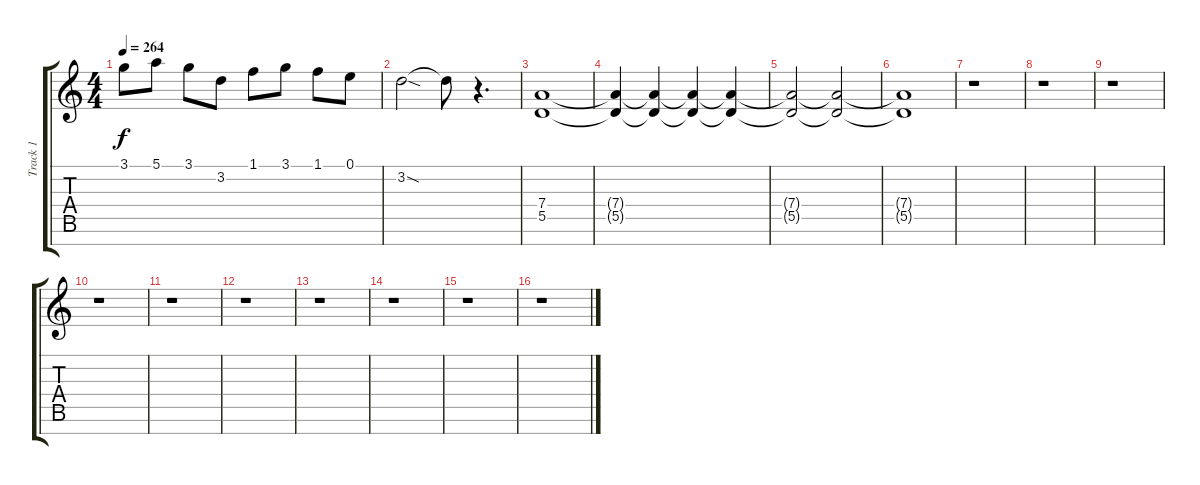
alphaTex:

\track ("Track 1" "Track 1") {instrument distortionguitar}
\staff {score tabs}
\tuning (E4 B3 G3 D3 A2 E2 B1) {hide}
\ts (4 4)
\tempo 264
\clef g2
\ks c
3.1.8{dy f} 5.1.8 3.1.8 3.2.8 1.1.8 3.1.8 1.1.8 0.1.8 |
3.2{sod}.2 3.2{t}.8 r.4{d} |
(7.4 5.5).1 |
(7.4{t} 5.5{t}).4 (7.4{t} 5.5{t}).4{volume 14} (7.4{t} 5.5{t}).4{volume 13} (7.4{t} 5.5{t}).4{volume 11} |
(7.4{t} 5.5{t}).2{volume 9} (7.4{t} 5.5{t}).2{volume 7} |
(7.4{t} 5.5{t}).1{volume 5} |
r.1{volume 16} |
r.1 |
r.1 |
r.1 |
r.1 |
r.1 |
r.1 |
r.1 |
r.1 |
r.1
